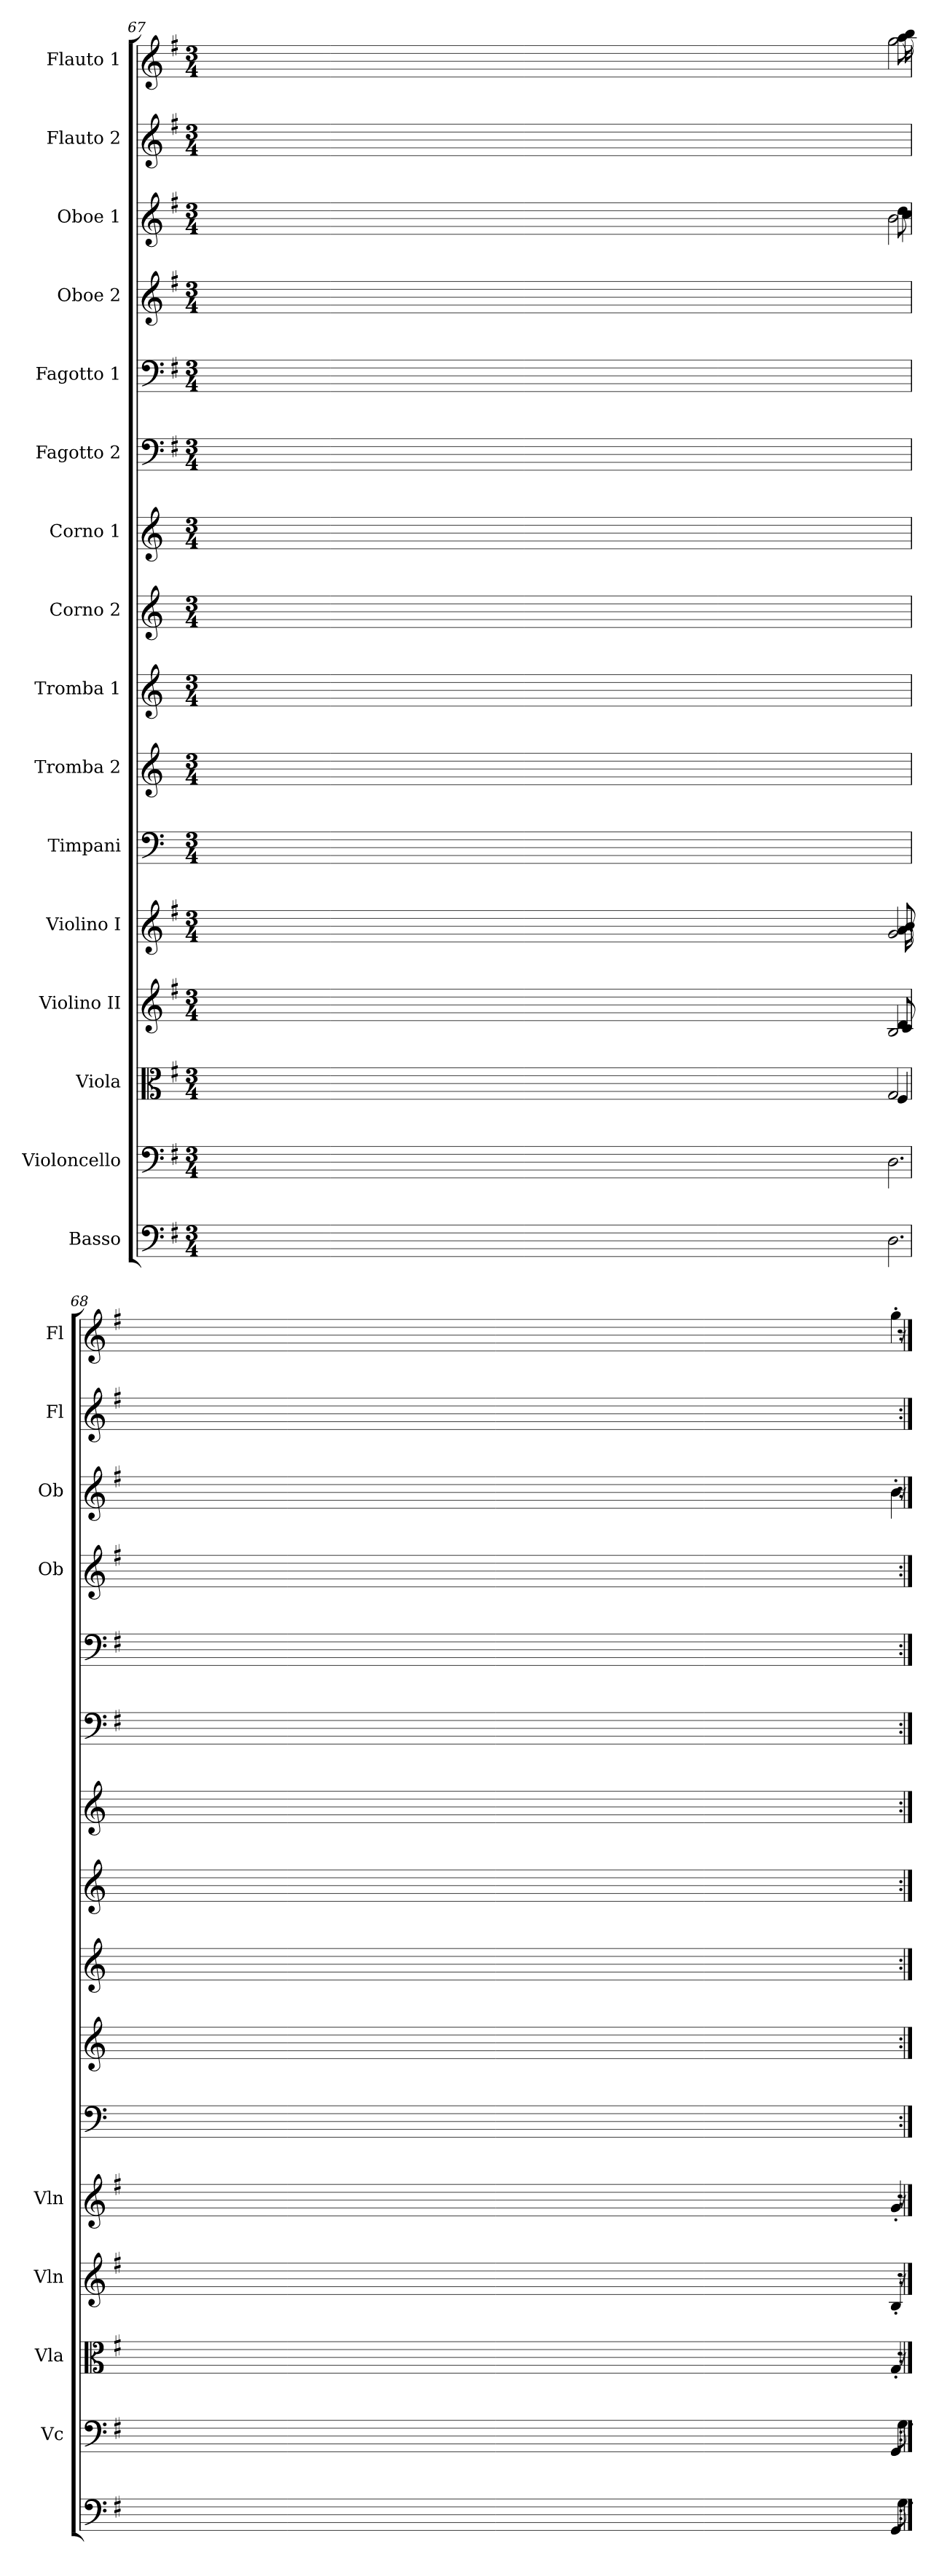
**kern	**kern	**kern	**kern	**kern	**kern	**kern	**kern	**kern	**kern	**kern	**kern	**kern	**kern	**kern	**kern
*part16	*part15	*part14	*part13	*part12	*part11	*part10	*part9	*part8	*part7	*part6	*part5	*part4	*part3	*part2	*part1
*staff16	*staff15	*staff14	*staff13	*staff12	*staff11	*staff10	*staff9	*staff8	*staff7	*staff6	*staff5	*staff4	*staff3	*staff2	*staff1
*I"Basso	*I"Violoncello	*I"Viola	*I"Violino II	*I"Violino I	*I"Timpani	*I"Tromba 2	*I"Tromba 1	*I"Corno 2	*I"Corno 1	*I"Fagotto 2	*I"Fagotto 1	*I"Oboe 2	*I"Oboe 1	*I"Flauto 2	*I"Flauto 1
*	*I'Vc	*I'Vla	*I'Vln	*I'Vln	*	*	*	*	*	*	*	*I'Ob	*I'Ob	*I'Fl	*I'Fl
*clefF4	*clefF4	*clefC3	*clefG2	*clefG2	*clefF4	*clefG2	*clefG2	*clefG2	*clefG2	*clefF4	*clefF4	*clefG2	*clefG2	*clefG2	*clefG2
*ITrd7c12	*	*	*	*	*	*ITrd1c2	*ITrd1c2	*ITrd3c5	*ITrd3c5	*	*	*	*	*	*
*k[f#]	*k[f#]	*k[f#]	*k[f#]	*k[f#]	*	*	*	*	*	*k[f#]	*k[f#]	*k[f#]	*k[f#]	*k[f#]	*k[f#]
*M3/4	*M3/4	*M3/4	*M3/4	*M3/4	*M3/4	*M3/4	*M3/4	*M3/4	*M3/4	*M3/4	*M3/4	*M3/4	*M3/4	*M3/4	*M3/4
=67	=67	=67	=67	=67	=67	=67	=67	=67	=67	=67	=67	=67	=67	=67	=67
1ryy	1ryy	1ryy	1ryy	1ryy	1ryy	1ryy	1ryy	1ryy	1ryy	1ryy	1ryy	1ryy	1ryy	1ryy	1ryy
1ryy	1ryy	1ryy	1ryy	1ryy	1ryy	1ryy	1ryy	1ryy	1ryy	1ryy	1ryy	1ryy	1ryy	1ryy	1ryy
1ryy	1ryy	1ryy	1ryy	1ryy	1ryy	1ryy	1ryy	1ryy	1ryy	1ryy	1ryy	1ryy	1ryy	1ryy	1ryy
1ryy	1ryy	1ryy	1ryy	1ryy	1ryy	1ryy	1ryy	1ryy	1ryy	1ryy	1ryy	1ryy	1ryy	1ryy	1ryy
1ryy	1ryy	1ryy	1ryy	1ryy	1ryy	1ryy	1ryy	1ryy	1ryy	1ryy	1ryy	1ryy	1ryy	1ryy	1ryy
1ryy	1ryy	1ryy	1ryy	1ryy	1ryy	1ryy	1ryy	1ryy	1ryy	1ryy	1ryy	1ryy	1ryy	1ryy	1ryy
1ryy	1ryy	1ryy	1ryy	1ryy	1ryy	1ryy	1ryy	1ryy	1ryy	1ryy	1ryy	1ryy	1ryy	1ryy	1ryy
1ryy	1ryy	1ryy	1ryy	1ryy	1ryy	1ryy	1ryy	1ryy	1ryy	1ryy	1ryy	1ryy	1ryy	1ryy	1ryy
1ryy	1ryy	1ryy	1ryy	1ryy	1ryy	1ryy	1ryy	1ryy	1ryy	1ryy	1ryy	1ryy	1ryy	1ryy	1ryy
1ryy	1ryy	1ryy	1ryy	1ryy	1ryy	1ryy	1ryy	1ryy	1ryy	1ryy	1ryy	1ryy	1ryy	1ryy	1ryy
1ryy	1ryy	1ryy	1ryy	1ryy	1ryy	1ryy	1ryy	1ryy	1ryy	1ryy	1ryy	1ryy	1ryy	1ryy	1ryy
1ryy	1ryy	1ryy	1ryy	1ryy	1ryy	1ryy	1ryy	1ryy	1ryy	1ryy	1ryy	1ryy	1ryy	1ryy	1ryy
1ryy	1ryy	1ryy	1ryy	1ryy	1ryy	1ryy	1ryy	1ryy	1ryy	1ryy	1ryy	1ryy	1ryy	1ryy	1ryy
1ryy	1ryy	1ryy	1ryy	1ryy	1ryy	1ryy	1ryy	1ryy	1ryy	1ryy	1ryy	1ryy	1ryy	1ryy	1ryy
1ryy	1ryy	1ryy	1ryy	1ryy	1ryy	1ryy	1ryy	1ryy	1ryy	1ryy	1ryy	1ryy	1ryy	1ryy	1ryy
1ryy	1ryy	1ryy	1ryy	1ryy	1ryy	1ryy	1ryy	1ryy	1ryy	1ryy	1ryy	1ryy	1ryy	1ryy	1ryy
1ryy	1ryy	1ryy	1ryy	1ryy	1ryy	1ryy	1ryy	1ryy	1ryy	1ryy	1ryy	1ryy	1ryy	1ryy	1ryy
1ryy	1ryy	1ryy	1ryy	1ryy	1ryy	1ryy	1ryy	1ryy	1ryy	1ryy	1ryy	1ryy	1ryy	1ryy	1ryy
1ryy	1ryy	1ryy	1ryy	1ryy	1ryy	1ryy	1ryy	1ryy	1ryy	1ryy	1ryy	1ryy	1ryy	1ryy	1ryy
1ryy	1ryy	1ryy	1ryy	1ryy	1ryy	1ryy	1ryy	1ryy	1ryy	1ryy	1ryy	1ryy	1ryy	1ryy	1ryy
1ryy	1ryy	1ryy	1ryy	1ryy	1ryy	1ryy	1ryy	1ryy	1ryy	1ryy	1ryy	1ryy	1ryy	1ryy	1ryy
1ryy	1ryy	1ryy	1ryy	1ryy	1ryy	1ryy	1ryy	1ryy	1ryy	1ryy	1ryy	1ryy	1ryy	1ryy	1ryy
1ryy	1ryy	1ryy	1ryy	1ryy	1ryy	1ryy	1ryy	1ryy	1ryy	1ryy	1ryy	1ryy	1ryy	1ryy	1ryy
1ryy	1ryy	1ryy	1ryy	1ryy	1ryy	1ryy	1ryy	1ryy	1ryy	1ryy	1ryy	1ryy	1ryy	1ryy	1ryy
1ryy	1ryy	1ryy	1ryy	1ryy	1ryy	1ryy	1ryy	1ryy	1ryy	1ryy	1ryy	1ryy	1ryy	1ryy	1ryy
1ryy	1ryy	1ryy	1ryy	1ryy	1ryy	1ryy	1ryy	1ryy	1ryy	1ryy	1ryy	1ryy	1ryy	1ryy	1ryy
1ryy	1ryy	1ryy	1ryy	1ryy	1ryy	1ryy	1ryy	1ryy	1ryy	1ryy	1ryy	1ryy	1ryy	1ryy	1ryy
1ryy	1ryy	1ryy	1ryy	1ryy	1ryy	1ryy	1ryy	1ryy	1ryy	1ryy	1ryy	1ryy	1ryy	1ryy	1ryy
1ryy	1ryy	1ryy	1ryy	1ryy	1ryy	1ryy	1ryy	1ryy	1ryy	1ryy	1ryy	1ryy	1ryy	1ryy	1ryy
1ryy	1ryy	1ryy	1ryy	1ryy	1ryy	1ryy	1ryy	1ryy	1ryy	1ryy	1ryy	1ryy	1ryy	1ryy	1ryy
1ryy	1ryy	1ryy	1ryy	1ryy	1ryy	1ryy	1ryy	1ryy	1ryy	1ryy	1ryy	1ryy	1ryy	1ryy	1ryy
1ryy	1ryy	1ryy	1ryy	1ryy	1ryy	1ryy	1ryy	1ryy	1ryy	1ryy	1ryy	1ryy	1ryy	1ryy	1ryy
1ryy	1ryy	1ryy	1ryy	1ryy	1ryy	1ryy	1ryy	1ryy	1ryy	1ryy	1ryy	1ryy	1ryy	1ryy	1ryy
1ryy	1ryy	1ryy	1ryy	1ryy	1ryy	1ryy	1ryy	1ryy	1ryy	1ryy	1ryy	1ryy	1ryy	1ryy	1ryy
1ryy	1ryy	1ryy	1ryy	1ryy	1ryy	1ryy	1ryy	1ryy	1ryy	1ryy	1ryy	1ryy	1ryy	1ryy	1ryy
1ryy	1ryy	1ryy	1ryy	1ryy	1ryy	1ryy	1ryy	1ryy	1ryy	1ryy	1ryy	1ryy	1ryy	1ryy	1ryy
1ryy	1ryy	1ryy	1ryy	1ryy	1ryy	1ryy	1ryy	1ryy	1ryy	1ryy	1ryy	1ryy	1ryy	1ryy	1ryy
1ryy	1ryy	1ryy	1ryy	1ryy	1ryy	1ryy	1ryy	1ryy	1ryy	1ryy	1ryy	1ryy	1ryy	1ryy	1ryy
1ryy	1ryy	1ryy	1ryy	1ryy	1ryy	1ryy	1ryy	1ryy	1ryy	1ryy	1ryy	1ryy	1ryy	1ryy	1ryy
1ryy	1ryy	1ryy	1ryy	1ryy	1ryy	1ryy	1ryy	1ryy	1ryy	1ryy	1ryy	1ryy	1ryy	1ryy	1ryy
1ryy	1ryy	1ryy	1ryy	1ryy	1ryy	1ryy	1ryy	1ryy	1ryy	1ryy	1ryy	1ryy	1ryy	1ryy	1ryy
1ryy	1ryy	1ryy	1ryy	1ryy	1ryy	1ryy	1ryy	1ryy	1ryy	1ryy	1ryy	1ryy	1ryy	1ryy	1ryy
1ryy	1ryy	1ryy	1ryy	1ryy	1ryy	1ryy	1ryy	1ryy	1ryy	1ryy	1ryy	1ryy	1ryy	1ryy	1ryy
1ryy	1ryy	1ryy	1ryy	1ryy	1ryy	1ryy	1ryy	1ryy	1ryy	1ryy	1ryy	1ryy	1ryy	1ryy	1ryy
1ryy	1ryy	1ryy	1ryy	1ryy	1ryy	1ryy	1ryy	1ryy	1ryy	1ryy	1ryy	1ryy	1ryy	1ryy	1ryy
1ryy	1ryy	1ryy	1ryy	1ryy	1ryy	1ryy	1ryy	1ryy	1ryy	1ryy	1ryy	1ryy	1ryy	1ryy	1ryy
1ryy	1ryy	1ryy	1ryy	1ryy	1ryy	1ryy	1ryy	1ryy	1ryy	1ryy	1ryy	1ryy	1ryy	1ryy	1ryy
1ryy	1ryy	1ryy	1ryy	1ryy	1ryy	1ryy	1ryy	1ryy	1ryy	1ryy	1ryy	1ryy	1ryy	1ryy	1ryy
16ryy	16ryy	16ryy	16ryy	16ryy	16ryy	16ryy	16ryy	16ryy	16ryy	16ryy	16ryy	16ryy	16ryy	16ryy	16ryy
2.DD	2.D	2G	2B	2g	2.ryy	2.ryy	2.ryy	2.ryy	2.ryy	2.ryy	2.ryy	2.ryy	2b	2.ryy	2gg
.	.	4F#	8d	8.a	.	.	.	.	.	.	.	.	8dd	.	8.aa
.	.	.	4c	.	.	.	.	.	.	.	.	.	4cc	.	.
.	.	.	.	16b	.	.	.	.	.	.	.	.	.	.	16bb
8ryy	8ryy	8ryy	.	8ryy	8ryy	8ryy	8ryy	8ryy	8ryy	8ryy	8ryy	8ryy	.	8ryy	8ryy
=68	=68	=68	=68	=68	=68	=68	=68	=68	=68	=68	=68	=68	=68	=68	=68
1ryy	1ryy	1ryy	1ryy	1ryy	1ryy	1ryy	1ryy	1ryy	1ryy	1ryy	1ryy	1ryy	1ryy	1ryy	1ryy
1ryy	1ryy	1ryy	1ryy	1ryy	1ryy	1ryy	1ryy	1ryy	1ryy	1ryy	1ryy	1ryy	1ryy	1ryy	1ryy
1ryy	1ryy	1ryy	1ryy	1ryy	1ryy	1ryy	1ryy	1ryy	1ryy	1ryy	1ryy	1ryy	1ryy	1ryy	1ryy
1ryy	1ryy	1ryy	1ryy	1ryy	1ryy	1ryy	1ryy	1ryy	1ryy	1ryy	1ryy	1ryy	1ryy	1ryy	1ryy
1ryy	1ryy	1ryy	1ryy	1ryy	1ryy	1ryy	1ryy	1ryy	1ryy	1ryy	1ryy	1ryy	1ryy	1ryy	1ryy
1ryy	1ryy	1ryy	1ryy	1ryy	1ryy	1ryy	1ryy	1ryy	1ryy	1ryy	1ryy	1ryy	1ryy	1ryy	1ryy
1ryy	1ryy	1ryy	1ryy	1ryy	1ryy	1ryy	1ryy	1ryy	1ryy	1ryy	1ryy	1ryy	1ryy	1ryy	1ryy
1ryy	1ryy	1ryy	1ryy	1ryy	1ryy	1ryy	1ryy	1ryy	1ryy	1ryy	1ryy	1ryy	1ryy	1ryy	1ryy
1ryy	1ryy	1ryy	1ryy	1ryy	1ryy	1ryy	1ryy	1ryy	1ryy	1ryy	1ryy	1ryy	1ryy	1ryy	1ryy
1ryy	1ryy	1ryy	1ryy	1ryy	1ryy	1ryy	1ryy	1ryy	1ryy	1ryy	1ryy	1ryy	1ryy	1ryy	1ryy
1ryy	1ryy	1ryy	1ryy	1ryy	1ryy	1ryy	1ryy	1ryy	1ryy	1ryy	1ryy	1ryy	1ryy	1ryy	1ryy
1ryy	1ryy	1ryy	1ryy	1ryy	1ryy	1ryy	1ryy	1ryy	1ryy	1ryy	1ryy	1ryy	1ryy	1ryy	1ryy
1ryy	1ryy	1ryy	1ryy	1ryy	1ryy	1ryy	1ryy	1ryy	1ryy	1ryy	1ryy	1ryy	1ryy	1ryy	1ryy
1ryy	1ryy	1ryy	1ryy	1ryy	1ryy	1ryy	1ryy	1ryy	1ryy	1ryy	1ryy	1ryy	1ryy	1ryy	1ryy
1ryy	1ryy	1ryy	1ryy	1ryy	1ryy	1ryy	1ryy	1ryy	1ryy	1ryy	1ryy	1ryy	1ryy	1ryy	1ryy
1ryy	1ryy	1ryy	1ryy	1ryy	1ryy	1ryy	1ryy	1ryy	1ryy	1ryy	1ryy	1ryy	1ryy	1ryy	1ryy
1ryy	1ryy	1ryy	1ryy	1ryy	1ryy	1ryy	1ryy	1ryy	1ryy	1ryy	1ryy	1ryy	1ryy	1ryy	1ryy
1ryy	1ryy	1ryy	1ryy	1ryy	1ryy	1ryy	1ryy	1ryy	1ryy	1ryy	1ryy	1ryy	1ryy	1ryy	1ryy
1ryy	1ryy	1ryy	1ryy	1ryy	1ryy	1ryy	1ryy	1ryy	1ryy	1ryy	1ryy	1ryy	1ryy	1ryy	1ryy
1ryy	1ryy	1ryy	1ryy	1ryy	1ryy	1ryy	1ryy	1ryy	1ryy	1ryy	1ryy	1ryy	1ryy	1ryy	1ryy
1ryy	1ryy	1ryy	1ryy	1ryy	1ryy	1ryy	1ryy	1ryy	1ryy	1ryy	1ryy	1ryy	1ryy	1ryy	1ryy
1ryy	1ryy	1ryy	1ryy	1ryy	1ryy	1ryy	1ryy	1ryy	1ryy	1ryy	1ryy	1ryy	1ryy	1ryy	1ryy
1ryy	1ryy	1ryy	1ryy	1ryy	1ryy	1ryy	1ryy	1ryy	1ryy	1ryy	1ryy	1ryy	1ryy	1ryy	1ryy
1ryy	1ryy	1ryy	1ryy	1ryy	1ryy	1ryy	1ryy	1ryy	1ryy	1ryy	1ryy	1ryy	1ryy	1ryy	1ryy
1ryy	1ryy	1ryy	1ryy	1ryy	1ryy	1ryy	1ryy	1ryy	1ryy	1ryy	1ryy	1ryy	1ryy	1ryy	1ryy
1ryy	1ryy	1ryy	1ryy	1ryy	1ryy	1ryy	1ryy	1ryy	1ryy	1ryy	1ryy	1ryy	1ryy	1ryy	1ryy
1ryy	1ryy	1ryy	1ryy	1ryy	1ryy	1ryy	1ryy	1ryy	1ryy	1ryy	1ryy	1ryy	1ryy	1ryy	1ryy
1ryy	1ryy	1ryy	1ryy	1ryy	1ryy	1ryy	1ryy	1ryy	1ryy	1ryy	1ryy	1ryy	1ryy	1ryy	1ryy
1ryy	1ryy	1ryy	1ryy	1ryy	1ryy	1ryy	1ryy	1ryy	1ryy	1ryy	1ryy	1ryy	1ryy	1ryy	1ryy
1ryy	1ryy	1ryy	1ryy	1ryy	1ryy	1ryy	1ryy	1ryy	1ryy	1ryy	1ryy	1ryy	1ryy	1ryy	1ryy
1ryy	1ryy	1ryy	1ryy	1ryy	1ryy	1ryy	1ryy	1ryy	1ryy	1ryy	1ryy	1ryy	1ryy	1ryy	1ryy
1ryy	1ryy	1ryy	1ryy	1ryy	1ryy	1ryy	1ryy	1ryy	1ryy	1ryy	1ryy	1ryy	1ryy	1ryy	1ryy
1ryy	1ryy	1ryy	1ryy	1ryy	1ryy	1ryy	1ryy	1ryy	1ryy	1ryy	1ryy	1ryy	1ryy	1ryy	1ryy
1ryy	1ryy	1ryy	1ryy	1ryy	1ryy	1ryy	1ryy	1ryy	1ryy	1ryy	1ryy	1ryy	1ryy	1ryy	1ryy
1ryy	1ryy	1ryy	1ryy	1ryy	1ryy	1ryy	1ryy	1ryy	1ryy	1ryy	1ryy	1ryy	1ryy	1ryy	1ryy
1ryy	1ryy	1ryy	1ryy	1ryy	1ryy	1ryy	1ryy	1ryy	1ryy	1ryy	1ryy	1ryy	1ryy	1ryy	1ryy
1ryy	1ryy	1ryy	1ryy	1ryy	1ryy	1ryy	1ryy	1ryy	1ryy	1ryy	1ryy	1ryy	1ryy	1ryy	1ryy
1ryy	1ryy	1ryy	1ryy	1ryy	1ryy	1ryy	1ryy	1ryy	1ryy	1ryy	1ryy	1ryy	1ryy	1ryy	1ryy
1ryy	1ryy	1ryy	1ryy	1ryy	1ryy	1ryy	1ryy	1ryy	1ryy	1ryy	1ryy	1ryy	1ryy	1ryy	1ryy
1ryy	1ryy	1ryy	1ryy	1ryy	1ryy	1ryy	1ryy	1ryy	1ryy	1ryy	1ryy	1ryy	1ryy	1ryy	1ryy
1ryy	1ryy	1ryy	1ryy	1ryy	1ryy	1ryy	1ryy	1ryy	1ryy	1ryy	1ryy	1ryy	1ryy	1ryy	1ryy
1ryy	1ryy	1ryy	1ryy	1ryy	1ryy	1ryy	1ryy	1ryy	1ryy	1ryy	1ryy	1ryy	1ryy	1ryy	1ryy
1ryy	1ryy	1ryy	1ryy	1ryy	1ryy	1ryy	1ryy	1ryy	1ryy	1ryy	1ryy	1ryy	1ryy	1ryy	1ryy
1ryy	1ryy	1ryy	1ryy	1ryy	1ryy	1ryy	1ryy	1ryy	1ryy	1ryy	1ryy	1ryy	1ryy	1ryy	1ryy
1ryy	1ryy	1ryy	1ryy	1ryy	1ryy	1ryy	1ryy	1ryy	1ryy	1ryy	1ryy	1ryy	1ryy	1ryy	1ryy
1ryy	1ryy	1ryy	1ryy	1ryy	1ryy	1ryy	1ryy	1ryy	1ryy	1ryy	1ryy	1ryy	1ryy	1ryy	1ryy
1ryy	1ryy	1ryy	1ryy	1ryy	1ryy	1ryy	1ryy	1ryy	1ryy	1ryy	1ryy	1ryy	1ryy	1ryy	1ryy
1ryy	1ryy	1ryy	1ryy	1ryy	1ryy	1ryy	1ryy	1ryy	1ryy	1ryy	1ryy	1ryy	1ryy	1ryy	1ryy
2ryy	2ryy	2ryy	2ryy	2ryy	2ryy	2ryy	2ryy	2ryy	2ryy	2ryy	2ryy	2ryy	2ryy	2ryy	2ryy
4ryy	4ryy	4ryy	4ryy	4ryy	4ryy	4ryy	4ryy	4ryy	4ryy	4ryy	4ryy	4ryy	4ryy	4ryy	4ryy
16ryy	16ryy	16ryy	16ryy	16ryy	16ryy	16ryy	16ryy	16ryy	16ryy	16ryy	16ryy	16ryy	16ryy	16ryy	16ryy
4GGG	4GG	4G'	4B'	4g'	4..ryy	4..ryy	4..ryy	4..ryy	4..ryy	4..ryy	4..ryy	4..ryy	4b'	4..ryy	4gg'
8.GG	8.G	8.r	8.r	8.r	.	.	.	.	.	.	.	.	8.r	.	8.r
=:|!	=:|!	=:|!	=:|!	=:|!	=:|!	=:|!	=:|!	=:|!	=:|!	=:|!	=:|!	=:|!	=:|!	=:|!	=:|!
*-	*-	*-	*-	*-	*-	*-	*-	*-	*-	*-	*-	*-	*-	*-	*-
